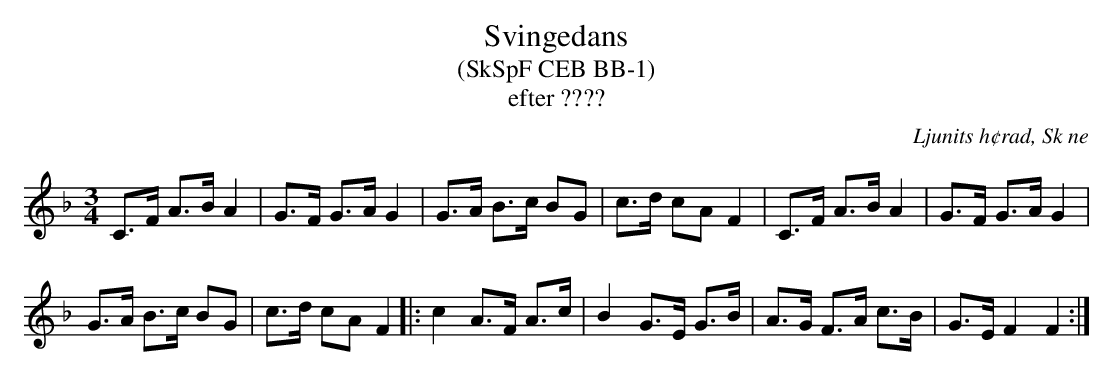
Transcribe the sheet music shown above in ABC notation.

X:1
T:Svingedans
T:(SkSpF CEB BB-1)
T:efter ????
O:Ljunits h¢rad, Sk ne
M:3/4
L:1/8
Q:108
K:F
C>F A>B A2 | G>F G>A G2 | G>A B>c BG | c>d cA F2 | C>F A>B A2 | G>F G>A G2 |
G>A B>c BG | c>d cA F2 |: c2 A>F A>c | B2 G>E G>B | A>G F>A c>B | G>E F2 F2 :|
